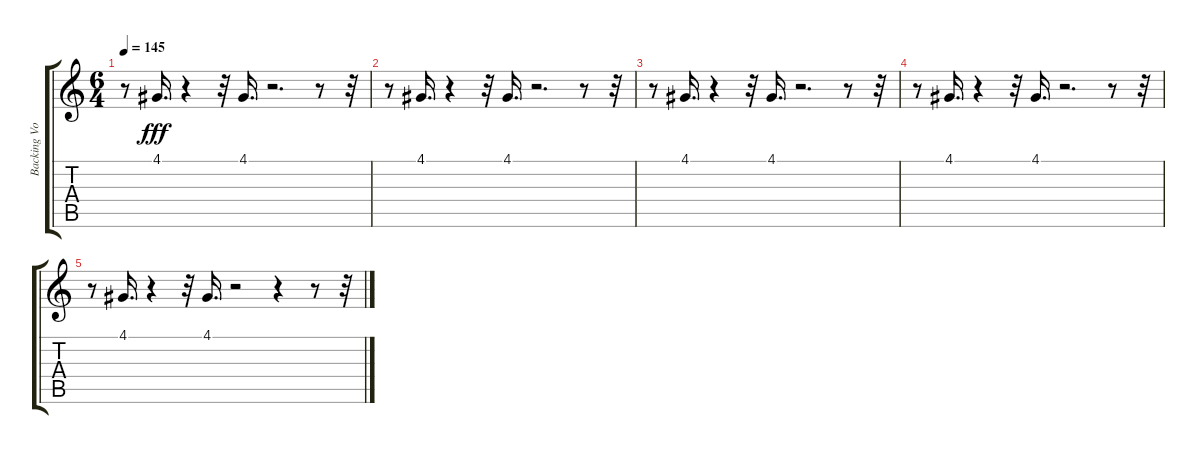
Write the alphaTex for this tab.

\track ("Backing Vocals" "Backing Vo") {instrument voiceoohs}
\staff {score tabs}
\tuning (E4 B3 G3 D3 A2 E2) {hide}
\ts (6 4)
\tempo 145
\clef g2
\ks c
r.8{dy fff} 4.1.16{d} r.4 r.32 4.1.16{d} r.2{d} r.8 r.32 |
r.8 4.1.16{d} r.4 r.32 4.1.16{d} r.2{d} r.8 r.32 |
r.8 4.1.16{d} r.4 r.32 4.1.16{d} r.2{d} r.8 r.32 |
r.8 4.1.16{d} r.4 r.32 4.1.16{d} r.2{d} r.8 r.32 |
r.8 4.1.16{d} r.4 r.32 4.1.16{d} r.2 r.4 r.8 r.32
